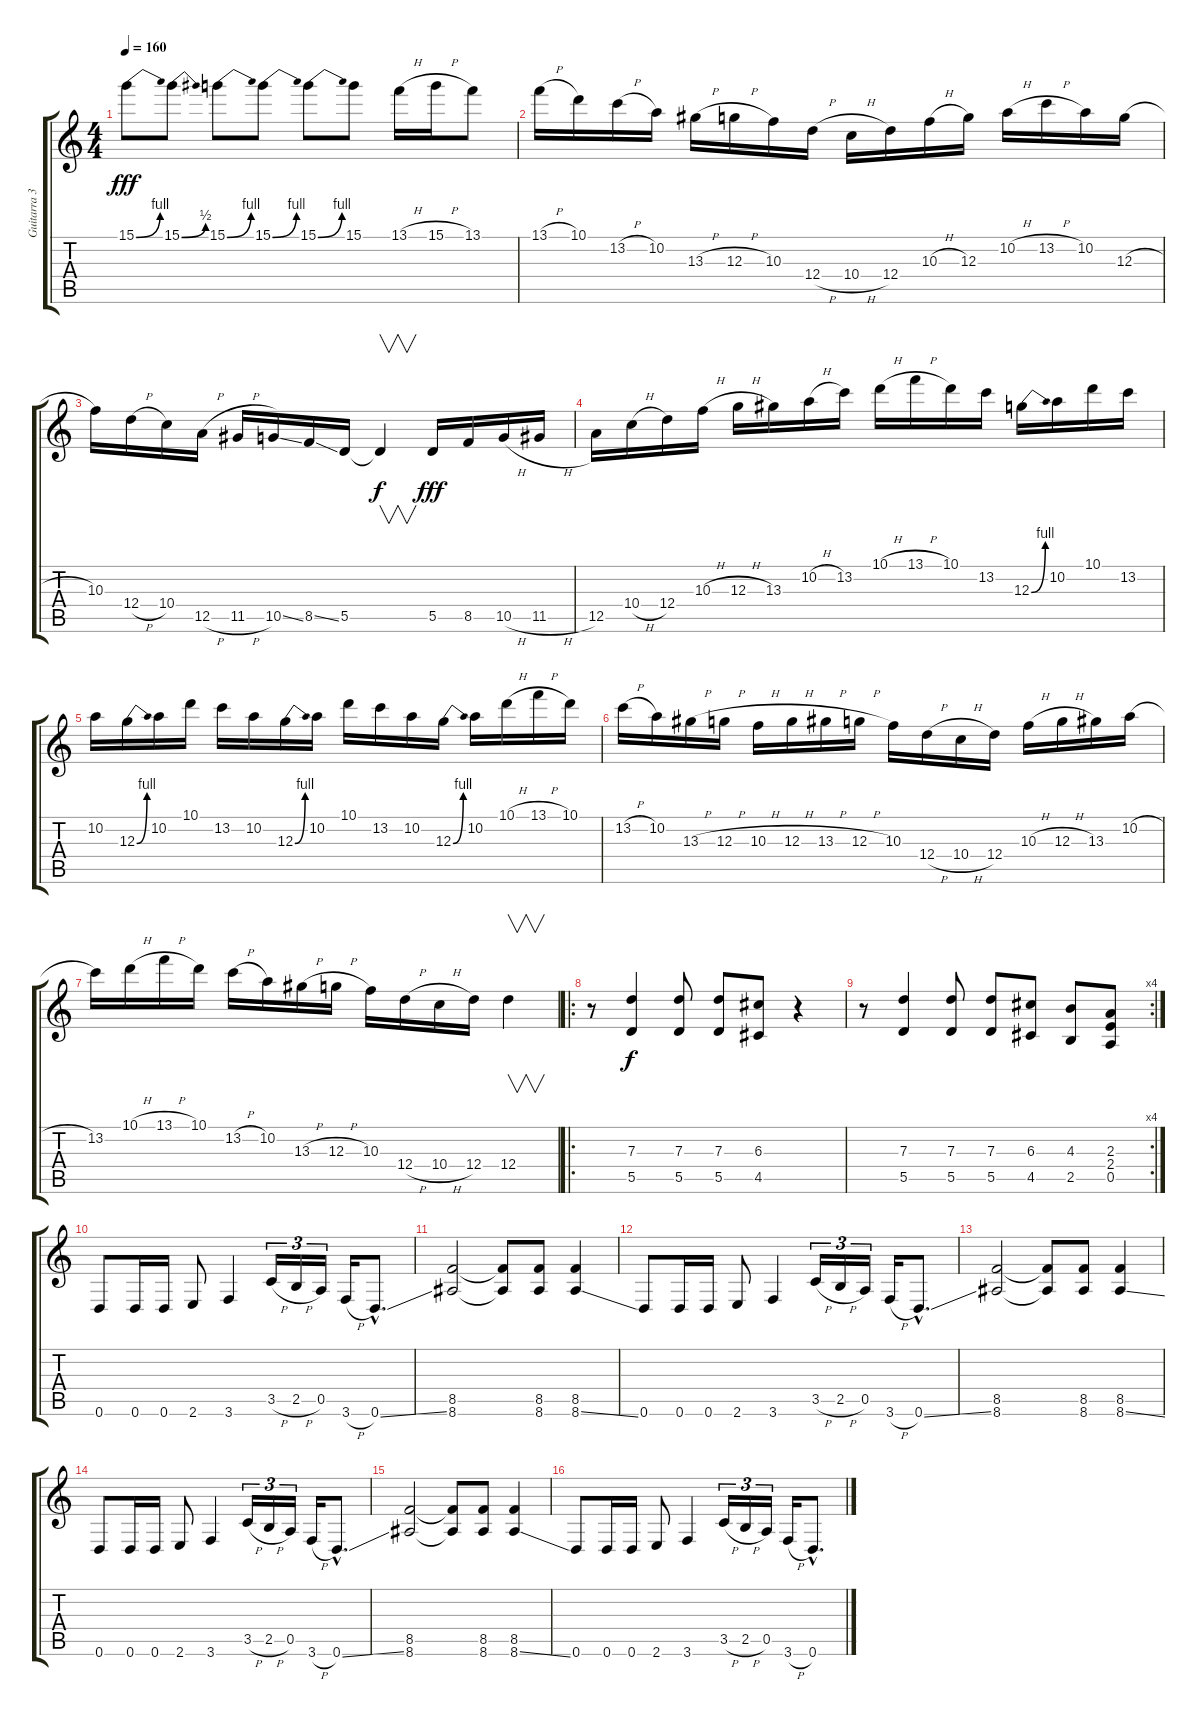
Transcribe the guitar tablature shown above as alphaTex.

\track ("Guitarra 3" "Guitarra 3") {instrument distortionguitar}
\staff {score tabs}
\tuning (E4 B3 G3 D3 A2 D2) {hide}
\ts (4 4)
\tempo 160
\clef g2
\ks c
15.1{be (bend 0 0 60 4)}.8{dy fff} 15.1{be (bend 0 0 60 2)}.8 15.1{be (bend 0 0 60 4)}.8 15.1{be (bend 0 0 60 4)}.8 15.1{be (bend 0 0 60 4)}.8 15.1.8 13.1{h}.16 15.1{h}.16 13.1.8 |
13.1{h}.16 10.1.16 13.2{h}.16 10.2.16 13.3{h}.16 12.3{h}.16 10.3.16 12.4{h}.16 10.4{h}.16 12.4.16 10.3{h}.16 12.3.16 10.2{h}.16 13.2{h}.16 10.2.16 12.3{h}.16 |
10.3.16 12.4{h}.16 10.4.16 12.5{h}.16 11.5{h}.16 10.5{ss}.16 8.5{ss}.16 5.5.16 5.5{t}.4{v dy f} 5.5.16{dy fff} 8.5.16 10.5{h}.16 11.5{h}.16 |
12.5.16 10.4{h}.16 12.4.16 10.3{h}.16 12.3{h}.16 13.3.16 10.2{h}.16 13.2.16 10.1{h}.16 13.1{h}.16 10.1.16 13.2.16 12.3{be (bend 0 0 60 4)}.16 10.2.16 10.1.16 13.2.16 |
10.2.16 12.3{be (bend 0 0 60 4)}.16 10.2.16 10.1.16 13.2.16 10.2.16 12.3{be (bend 0 0 60 4)}.16 10.2.16 10.1.16 13.2.16 10.2.16 12.3{be (bend 0 0 60 4)}.16 10.2.16 10.1{h}.16 13.1{h}.16 10.1.16 |
13.2{h}.16 10.2.16 13.3{h}.16 12.3{h}.16 10.3{h}.16 12.3{h}.16 13.3{h}.16 12.3{h}.16 10.3.16 12.4{h}.16 10.4{h}.16 12.4.16 10.3{h}.16 12.3{h}.16 13.3.16 10.2{h}.16 |
13.2.16 10.1{h}.16 13.1{h}.16 10.1.16 13.2{h}.16 10.2.16 13.3{h}.16 12.3{h}.16 10.3.16 12.4{h}.16 10.4{h}.16 12.4.16 12.4.4{v} |
\ro
r.8 (7.3 5.5).4{dy f} (7.3 5.5).8 (7.3 5.5).8 (6.3 4.5).8 r.4 |
\rc 4
r.8 (7.3 5.5).4 (7.3 5.5).8 (7.3 5.5).8 (6.3 4.5).8 (4.3 2.5).8 (2.3 2.4 0.5).8 |
0.6.8 0.6.16 0.6.16 2.6.8 3.6.4 3.5{h}.16{tu (3 2)} 2.5{h}.16{tu (3 2)} 0.5.16{tu (3 2)} 3.6{h}.16 0.6{ss hac}.8{d} |
(8.5 8.6).2 (8.5{t} 8.6{t}).8 (8.5 8.6).8 (8.5 8.6{ss}).4 |
0.6.8 0.6.16 0.6.16 2.6.8 3.6.4 3.5{h}.16{tu (3 2)} 2.5{h}.16{tu (3 2)} 0.5.16{tu (3 2)} 3.6{h}.16 0.6{ss hac}.8{d} |
(8.5 8.6).2 (8.5{t} 8.6{t}).8 (8.5 8.6).8 (8.5 8.6{ss}).4 |
0.6.8 0.6.16 0.6.16 2.6.8 3.6.4 3.5{h}.16{tu (3 2)} 2.5{h}.16{tu (3 2)} 0.5.16{tu (3 2)} 3.6{h}.16 0.6{ss hac}.8{d} |
(8.5 8.6).2 (8.5{t} 8.6{t}).8 (8.5 8.6).8 (8.5 8.6{ss}).4 |
0.6.8 0.6.16 0.6.16 2.6.8 3.6.4 3.5{h}.16{tu (3 2)} 2.5{h}.16{tu (3 2)} 0.5.16{tu (3 2)} 3.6{h}.16 0.6{ss hac}.8{d}
